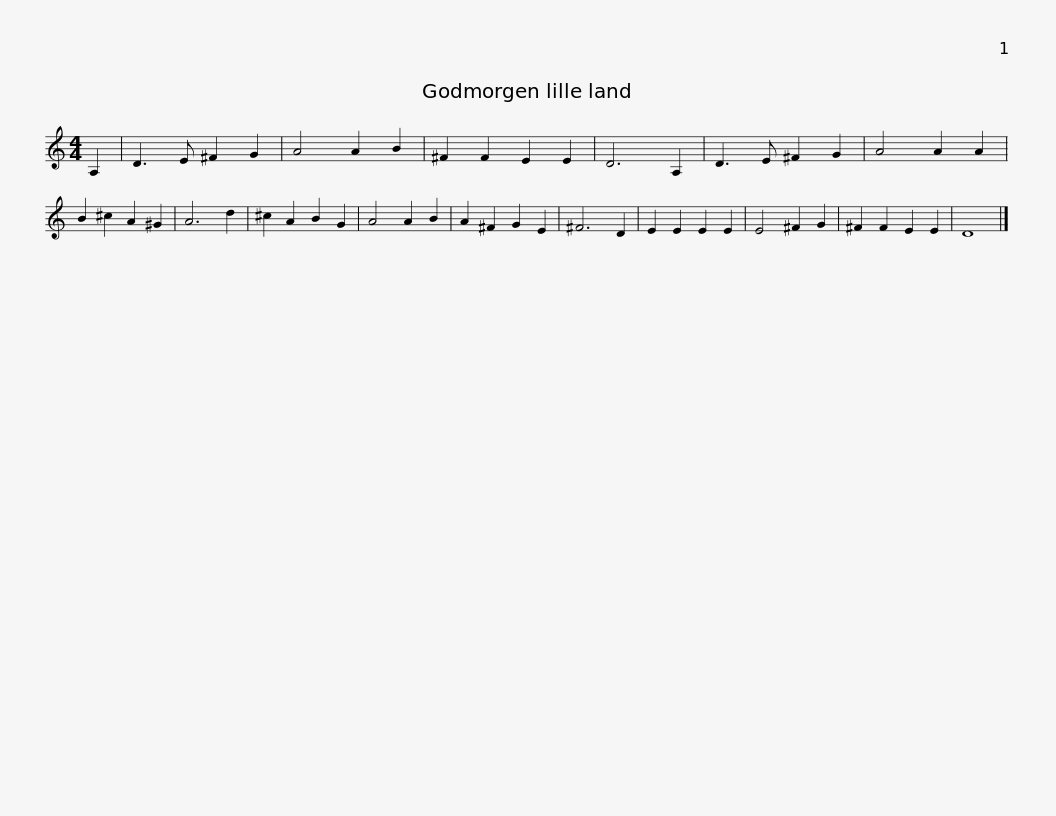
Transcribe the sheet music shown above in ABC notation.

X:1
L:1/8
M:4/4
I:linebreak $
K:none
V:1 treble transpose=-2
V:1
[K:C] A,2 | D3 E ^F2 G2 | A4 A2 B2 | ^F2 F2 E2 E2 | D6 A,2 |$ %5
 D3 E ^F2 G2 | A4 A2 A2 | B2 ^c2 A2 ^G2 | A6 d2 |$ ^c2 A2 B2 G2 | %10
 A4 A2 B2 | A2 ^F2 G2 E2 | ^F6 D2 |$ E2 E2 E2 E2 | E4 ^F2 G2 | %15
 ^F2 F2 E2 E2 | D8 |] %17
